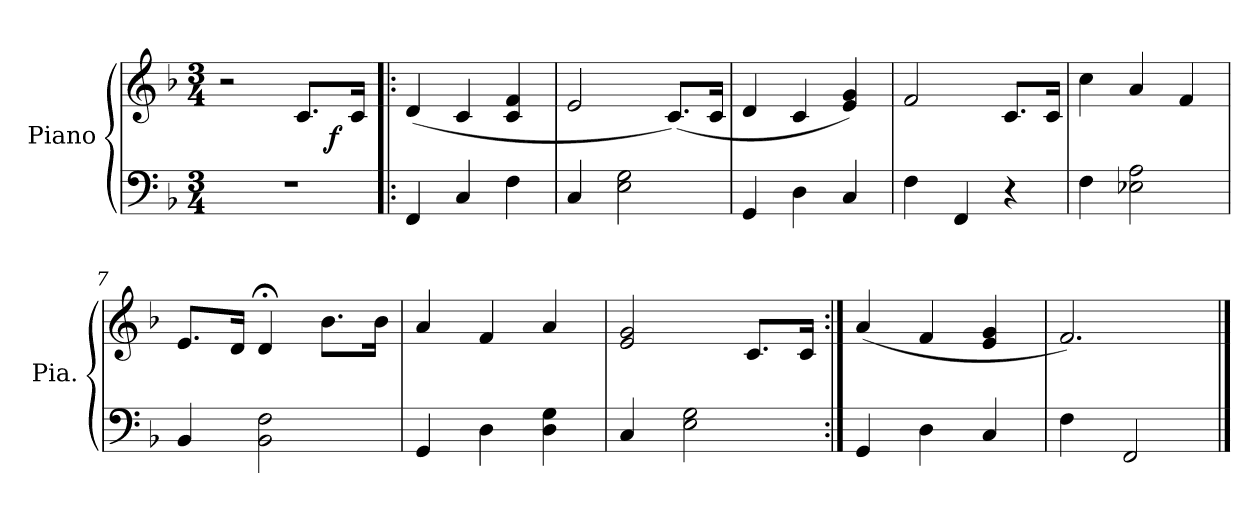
**kern	**kern	**dynam
*part1	*part1	*part1
*staff2	*staff1	*staff1/2
*I"Piano	*	*
*I'Pia.	*	*
*clefF4	*clefG2	*
*k[b-]	*k[b-]	*
*M3/4	*M3/4	*
=1	=1	=1
*	*^	*
2.r	2r	2ryy	.
.	8.c/L	8ryy	.
!	!	!	!LO:DY:b
.	.	8ryy	f
.	16c/Jk	.	.
*	*v	*v	*
=2!|:	=2!|:	=2!|:
4FF</	(<4d/	.
4C</	4c/	.
4F<\	4c/ 4f/	.
=3	=3	=3
4C</	2e/	.
2E\<< 2G\<<	.	.
.	(<8.c/L)	.
.	16c/Jk	.
=4	=4	=4
4GG</	4d/	.
4D<\	4c/	.
4C</	4e/ 4g/)	.
!!LO:LB:g=z
=5	=5	=5
4F<\	2f/	.
4FF</	.	.
4r	8.c/L	.
.	16c/Jk	.
=6	=6	=6
4F<\	4cc\	.
2E-X\<< 2A\<<	4a/	.
.	4f/	.
=7	=7	=7
4BB-</	8.e/L	.
.	16d/Jk	.
2BB-\<< 2F\<<	4d;/	.
.	8.b-\L	.
.	16b-\Jk	.
=8	=8	=8
4GG</	4a/	.
4D<\	4f/	.
4D\<< 4G\<<	4a/	.
!!LO:LB:g=z
=9	=9	=9
4C</	2e/ 2g/	.
2E\<< 2G\<<	.	.
.	8.c/L	.
.	16c/Jk	.
=10:|!	=10:|!	=10:|!
4GG</	(<4a/	.
4D<\	4f/	.
4C</	4e/ 4g/	.
=11	=11	=11
4F<\	2.f/)	.
2FF</	.	.
==	==	==
*-	*-	*-
